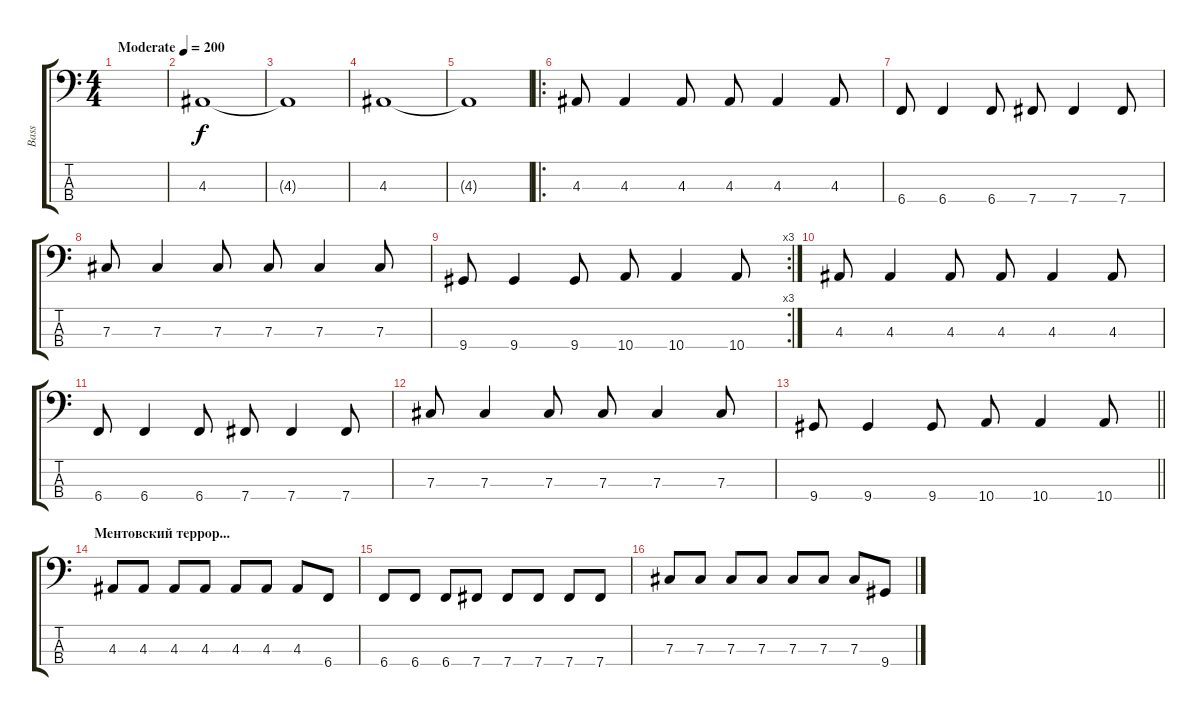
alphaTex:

\track ("Bass" "Bass") {instrument electricbasspick}
\staff {score tabs}
\tuning (E2 B1 Gb1 B0) {hide}
\ts (4 4)
\tempo (200 "Moderate")
\clef f4
\ks c
|
4.3.1 |
4.3{t}.1 |
4.3.1 |
4.3{t}.1 |
\ro
4.3.8 4.3.4 4.3.8 4.3.8 4.3.4 4.3.8 |
6.4.8 6.4.4 6.4.8 7.4.8 7.4.4 7.4.8 |
7.3.8 7.3.4 7.3.8 7.3.8 7.3.4 7.3.8 |
\rc 3
9.4.8 9.4.4 9.4.8 10.4.8 10.4.4 10.4.8 |
4.3.8 4.3.4 4.3.8 4.3.8 4.3.4 4.3.8 |
6.4.8 6.4.4 6.4.8 7.4.8 7.4.4 7.4.8 |
7.3.8 7.3.4 7.3.8 7.3.8 7.3.4 7.3.8 |
\barLineRight lightlight
9.4.8 9.4.4 9.4.8 10.4.8 10.4.4 10.4.8 |
\section ("" "Ментовский террор...")
4.3.8 4.3.8 4.3.8 4.3.8 4.3.8 4.3.8 4.3.8 6.4.8 |
6.4.8 6.4.8 6.4.8 7.4.8 7.4.8 7.4.8 7.4.8 7.4.8 |
7.3.8 7.3.8 7.3.8 7.3.8 7.3.8 7.3.8 7.3.8 9.4.8
